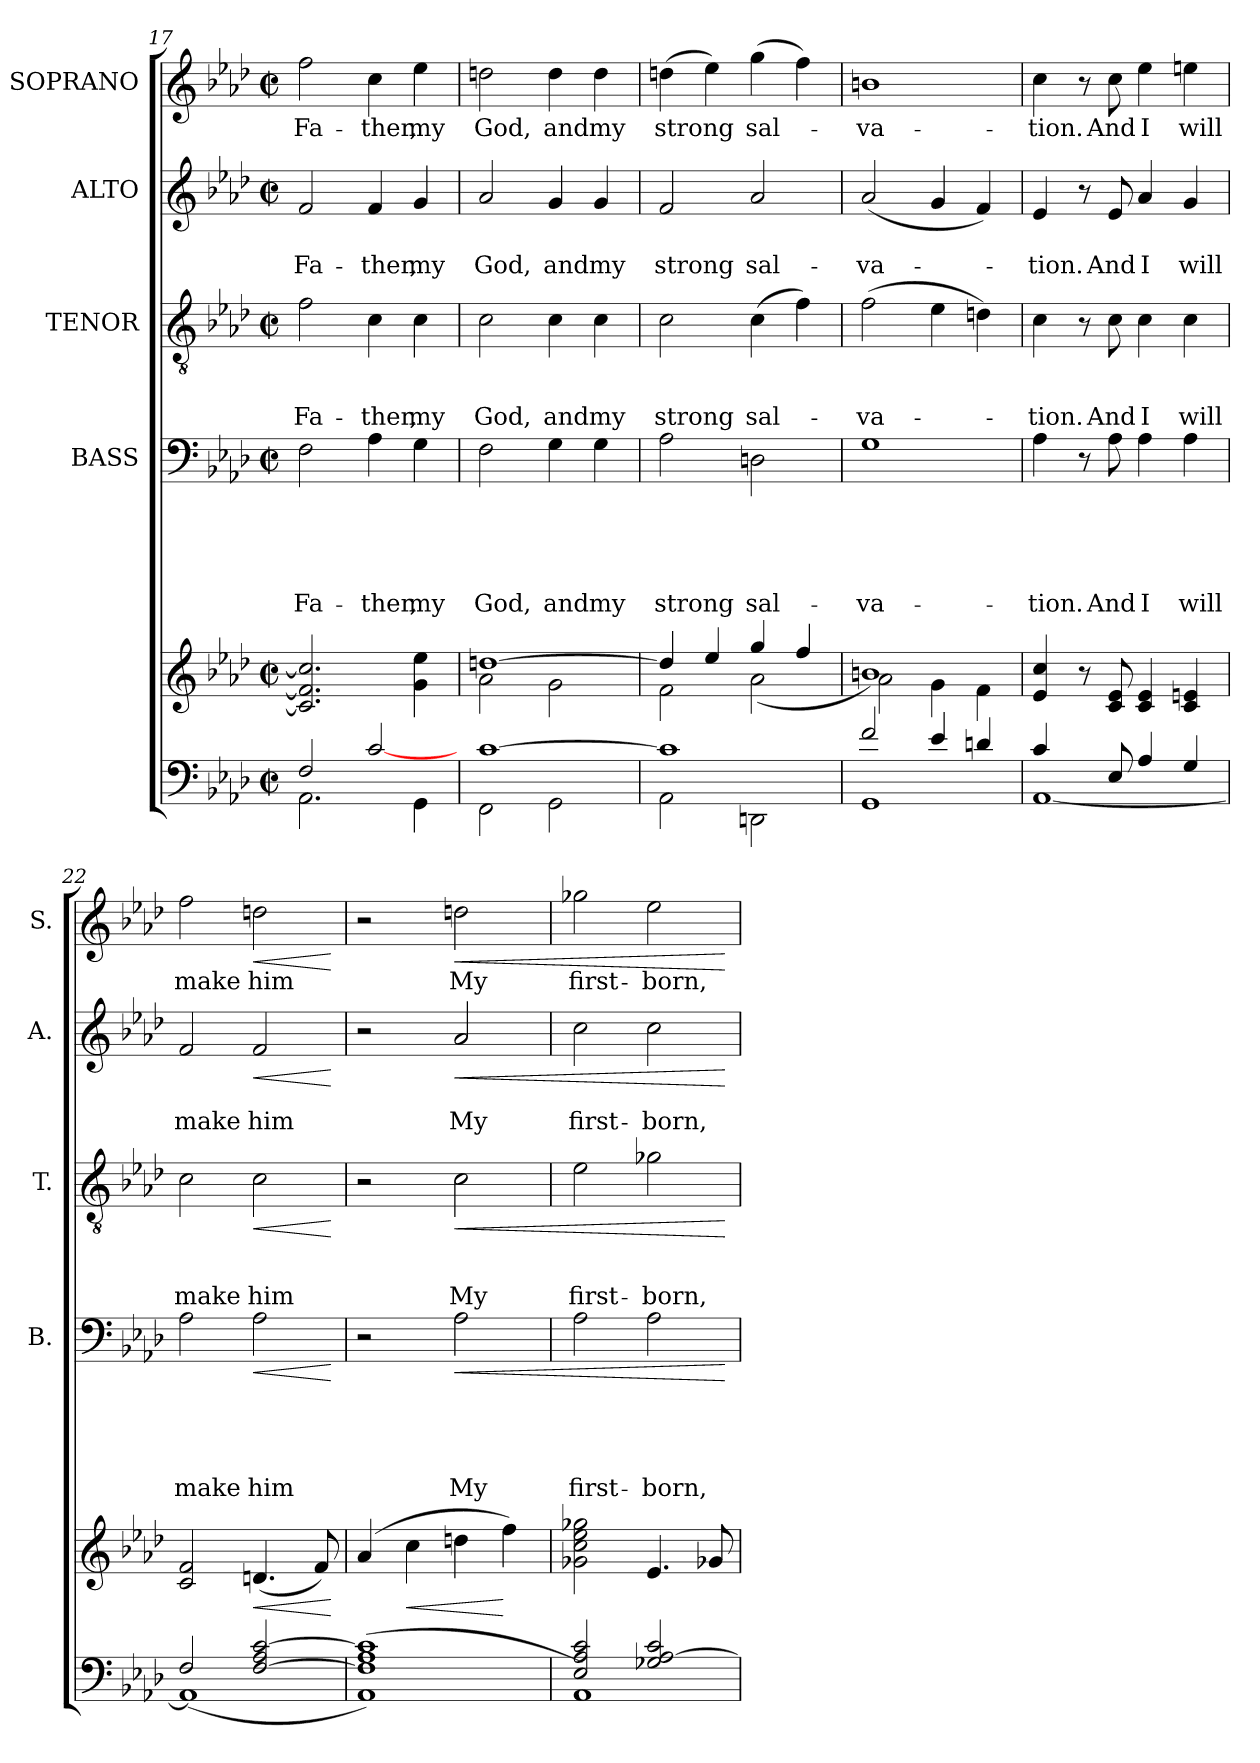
**kern	**kern	**dynam	**kern	**text	**text	**text	**text	**text	**dynam	**kern	**text	**text	**text	**dynam	**kern	**text	**text	**dynam	**kern	**text	**dynam
*part6	*part5	*part5	*part4	*part4	*part4	*part4	*part4	*part4	*part4	*part3	*part3	*part3	*part3	*part3	*part2	*part2	*part2	*part2	*part1	*part1	*part1
*staff6	*staff5	*staff5	*staff4	*staff4	*staff4	*staff4	*staff4	*staff4	*staff4	*staff3	*staff3	*staff3	*staff3	*staff3	*staff2	*staff2	*staff2	*staff2	*staff1	*staff1	*staff1
*	*	*	*I"BASS	*	*	*	*	*	*	*I"TENOR	*	*	*	*	*I"ALTO	*	*	*	*I"SOPRANO	*	*
*	*	*	*I'B.	*	*	*	*	*	*	*I'T.	*	*	*	*	*I'A.	*	*	*	*I'S.	*	*
!!LO:LB:g=z
*clefF4	*clefG2	*	*clefF4	*	*	*	*	*	*	*clefGv2	*	*	*	*	*clefG2	*	*	*	*clefG2	*	*
*k[b-e-a-d-]	*k[b-e-a-d-]	*	*k[b-e-a-d-]	*	*	*	*	*	*	*k[b-e-a-d-]	*	*	*	*	*k[b-e-a-d-]	*	*	*	*k[b-e-a-d-]	*	*
*A-:	*A-:	*	*A-:	*	*	*	*	*	*	*A-:	*	*	*	*	*A-:	*	*	*	*A-:	*	*
*M2/2	*M2/2	*	*M2/2	*	*	*	*	*	*	*M2/2	*	*	*	*	*M2/2	*	*	*	*M2/2	*	*
*met(c|)	*met(c|)	*	*met(c|)	*	*	*	*	*	*	*met(c|)	*	*	*	*	*met(c|)	*	*	*	*met(c|)	*	*
=17	=17	=17	=17	=17	=17	=17	=17	=17	=17	=17	=17	=17	=17	=17	=17	=17	=17	=17	=17	=17	=17
*^	*	*	*	*	*	*	*	*	*	*	*	*	*	*	*	*	*	*	*	*	*
!	!	!	!	!	!	!	!	!	!LO:LY:b	!	!	!	!	!LO:LY:b	!	!	!	!LO:LY:b	!	!	!LO:LY:b	!
2.AA-\	2F/	2.c/] 2.f/] 2.cc/]	.	2F\	.	.	.	.	Fa-	.	2f\	.	.	Fa-	.	2f/	.	Fa-	.	2ff\	Fa-	.
!	!	!	!	!	!	!	!	!	!LO:LY:b	!	!	!	!	!LO:LY:b	!	!	!	!LO:LY:b	!	!	!LO:LY:b	!
.	[>2c/	.	.	4A-\	.	.	.	.	-ther,	.	4c\	.	.	-ther,	.	4f/	.	-ther,	.	4cc\	-ther,	.
!	!	!	!	!	!	!	!	!	!LO:LY:b	!	!	!	!	!LO:LY:b	!	!	!	!LO:LY:b	!	!	!LO:LY:b	!
4GG\	.	4g\ 4ee-\	.	4G\	.	.	.	.	my	.	4c\	.	.	my	.	4g/	.	my	.	4ee-\	my	.
=18	=18	=18	=18	=18	=18	=18	=18	=18	=18	=18	=18	=18	=18	=18	=18	=18	=18	=18	=18	=18	=18	=18
*	*	*^	*	*	*	*	*	*	*	*	*	*	*	*	*	*	*	*	*	*	*	*
!	!	!	!	!	!	!	!	!	!	!LO:LY:b	!	!	!	!	!LO:LY:b	!	!	!	!LO:LY:b	!	!	!LO:LY:b	!
[>1c	2FF\	[>1ddn	2a-\	.	2F\	.	.	.	.	God,	.	2c\	.	.	God,	.	2a-/	.	God,	.	2ddn\	God,	.
!	!	!	!	!	!	!	!	!	!	!LO:LY:b	!	!	!	!	!LO:LY:b	!	!	!	!LO:LY:b	!	!	!LO:LY:b	!
.	2GG\	.	2g\	.	4G\	.	.	.	.	and	.	4c\	.	.	and	.	4g/	.	and	.	4dd\	and	.
!	!	!	!	!	!	!	!	!	!	!LO:LY:b	!	!	!	!	!LO:LY:b	!	!	!	!LO:LY:b	!	!	!LO:LY:b	!
.	.	.	.	.	4G\	.	.	.	.	my	.	4c\	.	.	my	.	4g/	.	my	.	4dd\	my	.
=19	=19	=19	=19	=19	=19	=19	=19	=19	=19	=19	=19	=19	=19	=19	=19	=19	=19	=19	=19	=19	=19	=19	=19
!	!	!	!	!	!	!	!	!	!	!LO:LY:b	!	!	!	!	!LO:LY:b	!	!	!	!LO:LY:b	!	!	!LO:LY:b	!
1c]	2AA-\	4dd/]	2f\	.	2A-\	.	.	.	.	strong	.	2c\	.	.	strong	.	2f/	.	strong	.	(>4ddn\	strong	.
.	.	4ee-/	.	.	.	.	.	.	.	.	.	.	.	.	.	.	.	.	.	.	4ee-\)	.	.
!	!	!	!	!	!	!	!	!	!	!LO:LY:b	!	!	!	!	!LO:LY:b	!	!	!	!LO:LY:b	!	!	!LO:LY:b	!
.	2DDn\	4gg/	(<2a-\	.	2Dn\	.	.	.	.	sal-	.	(>4c\	.	.	sal-	.	2a-/	.	sal-	.	(>4gg\	sal-	.
.	.	4ff/	.	.	.	.	.	.	.	.	.	4f\)	.	.	.	.	.	.	.	.	4ff\)	.	.
=20	=20	=20	=20	=20	=20	=20	=20	=20	=20	=20	=20	=20	=20	=20	=20	=20	=20	=20	=20	=20	=20	=20	=20
!	!	!	!	!	!	!	!	!	!	!LO:LY:b	!	!	!	!	!LO:LY:b	!	!	!	!LO:LY:b	!	!	!LO:LY:b	!
2f/	1GG	1bn)	2a-\	.	1G	.	.	.	.	-va-	.	(>2f\	.	.	-va-	.	(<2a-/	.	-va-	.	1bn	-va-	.
4e-/	.	.	4g\	.	.	.	.	.	.	.	.	4e-\	.	.	.	.	4g/	.	.	.	.	.	.
4dn/	.	.	4f\	.	.	.	.	.	.	.	.	4dn\)	.	.	.	.	4f/)	.	.	.	.	.	.
=21	=21	=21	=21	=21	=21	=21	=21	=21	=21	=21	=21	=21	=21	=21	=21	=21	=21	=21	=21	=21	=21	=21	=21
!	!	!	!	!	!	!	!	!	!	!LO:LY:b	!	!	!	!	!LO:LY:b	!	!	!	!LO:LY:b	!	!	!LO:LY:b	!
*	*	*v	*v	*	*	*	*	*	*	*	*	*	*	*	*	*	*	*	*	*	*	*	*
4c/	[<1AA-	4e-/ 4cc/	.	4A-\	.	.	.	.	-tion.	.	4c\	.	.	-tion.	.	4e-/	.	-tion.	.	4cc\	-tion.	.
8ryy	.	8r	.	8r	.	.	.	.	.	.	8r	.	.	.	.	8r	.	.	.	8r	.	.
!	!	!	!	!	!	!	!	!	!LO:LY:b	!	!	!	!	!LO:LY:b	!	!	!	!LO:LY:b	!	!	!LO:LY:b	!
8E-/	.	8c/ 8e-/	.	8A-\	.	.	.	.	And	.	8c\	.	.	And	.	8e-/	.	And	.	8cc\	And	.
!	!	!	!	!	!	!	!	!	!LO:LY:b	!	!	!	!	!LO:LY:b	!	!	!	!LO:LY:b	!	!	!LO:LY:b	!
4A-/	.	4c/ 4e-/	.	4A-\	.	.	.	.	I	.	4c\	.	.	I	.	4a-/	.	I	.	4ee-\	I	.
!	!	!	!	!	!	!	!	!	!LO:LY:b	!	!	!	!	!LO:LY:b	!	!	!	!LO:LY:b	!	!	!LO:LY:b	!
4G/	.	4c/ 4en/	.	4A-\	.	.	.	.	will	.	4c\	.	.	will	.	4g/	.	will	.	4een\	will	.
=22	=22	=22	=22	=22	=22	=22	=22	=22	=22	=22	=22	=22	=22	=22	=22	=22	=22	=22	=22	=22	=22	=22
!	!	!	!	!	!	!	!	!	!LO:LY:b	!	!	!	!	!LO:LY:b	!	!	!	!LO:LY:b	!	!	!LO:LY:b	!
2F/	(<1AA-]	2c/ 2f/	.	2A-\	.	.	.	.	make	.	2c\	.	.	make	.	2f/	.	make	.	2ff\	make	.
!	!	!	!LO:HP:b	!	!	!	!	!	!LO:LY:b	!LO:HP:b	!	!	!	!LO:LY:b	!LO:HP:b	!	!	!LO:LY:b	!LO:HP:b	!	!LO:LY:b	!LO:HP:b
[>2F/ 2A-/ [>2c/	.	(4.dn/	<	2A-\	.	.	.	.	him	<	2c\	.	.	him	<	2f/	.	him	<	2ddn\	him	<
.	.	8f/)	.	.	.	.	.	.	.	.	.	.	.	.	.	.	.	.	.	.	.	.
*v	*v	*	*	*	*	*	*	*	*	*	*	*	*	*	*	*	*	*	*	*	*	*
.	.	[	.	.	.	.	.	.	[	.	.	.	.	[	.	.	.	[	.	.	[
!!LO:PB:g=z
=23	=23	=23	=23	=23	=23	=23	=23	=23	=23	=23	=23	=23	=23	=23	=23	=23	=23	=23	=23	=23	=23
(<1AA- 1F] 1A- 1c])	(4a-/	.	2r	.	.	.	.	.	.	2r	.	.	.	.	2r	.	.	.	2r	.	.
!	!	!LO:HP:b	!	!	!	!	!	!	!	!	!	!	!	!	!	!	!	!	!	!	!
.	4cc\	<	.	.	.	.	.	.	.	.	.	.	.	.	.	.	.	.	.	.	.
!	!	!	!	!	!	!	!	!LO:LY:b	!LO:HP:b	!	!	!	!LO:LY:b	!LO:HP:b	!	!	!LO:LY:b	!LO:HP:b	!	!LO:LY:b	!LO:HP:b
.	4ddn\	.	2A-\	.	.	.	.	My	<	2c\	.	.	My	<	2a-/	.	My	<	2ddn\	My	<
.	4ff\)	[	.	.	.	.	.	.	.	.	.	.	.	.	.	.	.	.	.	.	.
=24	=24	=24	=24	=24	=24	=24	=24	=24	=24	=24	=24	=24	=24	=24	=24	=24	=24	=24	=24	=24	=24
*^	*	*	*	*	*	*	*	*	*	*	*	*	*	*	*	*	*	*	*	*	*
!	!	!	!	!	!	!	!	!	!LO:LY:b	!	!	!	!	!LO:LY:b	!	!	!	!LO:LY:b	!	!	!LO:LY:b	!
2E-/ 2A-/ 2c/	1AA-)	2g-X\ 2cc\ 2ee-\ 2gg-X\	.	2A-\	.	.	.	.	first-	.	2e-\	.	.	first-	.	2cc\	.	first-	.	2gg-X\	first-	.
!	!	!	!	!	!	!	!	!	!LO:LY:b	!	!	!	!	!LO:LY:b	!	!	!	!LO:LY:b	!	!	!LO:LY:b	!
2G-X/ [>2A-/ 2c/	.	4.e-/	.	2A-\	.	.	.	.	-born,	.	2g-X\	.	.	-born,	.	2cc\	.	-born,	.	2ee-\	-born,	.
.	.	8g-X/	.	.	.	.	.	.	.	.	.	.	.	.	.	.	.	.	.	.	.	.
*v	*v	*	*	*	*	*	*	*	*	*	*	*	*	*	*	*	*	*	*	*	*	*
.	.	.	.	.	.	.	.	.	[	.	.	.	.	[	.	.	.	[	.	.	[
=	=	=	=	=	=	=	=	=	=	=	=	=	=	=	=	=	=	=	=	=	=
*-	*-	*-	*-	*-	*-	*-	*-	*-	*-	*-	*-	*-	*-	*-	*-	*-	*-	*-	*-	*-	*-
